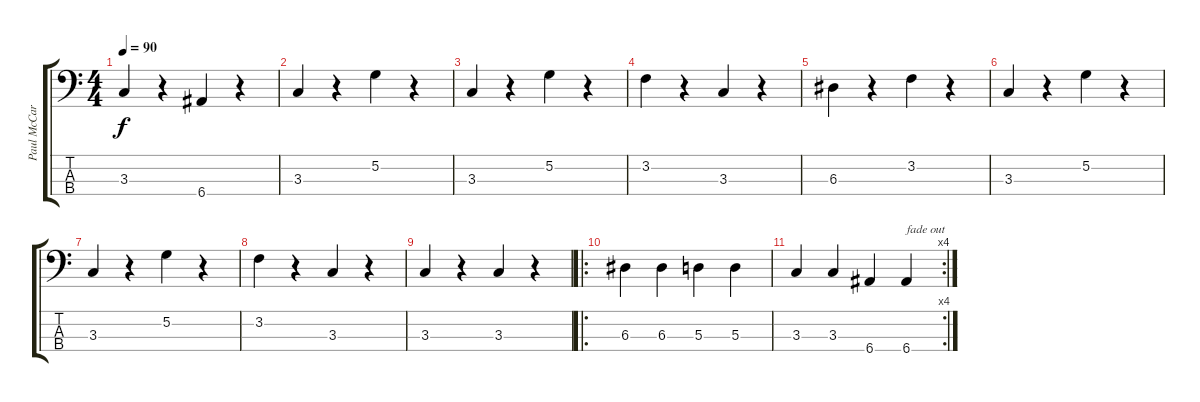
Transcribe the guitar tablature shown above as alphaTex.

\track ("Paul McCartney" "Paul McCar") {instrument electricbassfinger}
\staff {score tabs}
\tuning (G2 D2 A1 E1) {hide}
\ts (4 4)
\tempo 90
\clef f4
\ks c
3.3.4{dy f} r.4 6.4.4 r.4 |
3.3.4 r.4 5.2.4 r.4 |
3.3.4 r.4 5.2.4 r.4 |
3.2.4 r.4 3.3.4 r.4 |
6.3.4 r.4 3.2.4 r.4 |
3.3.4 r.4 5.2.4 r.4 |
3.3.4 r.4 5.2.4 r.4 |
3.2.4 r.4 3.3.4 r.4 |
3.3.4 r.4 3.3.4 r.4 |
\ro
6.3.4 6.3.4 5.3.4 5.3.4 |
\rc 4
3.3.4 3.3.4 6.4.4 6.4.4{txt "fade out"}
